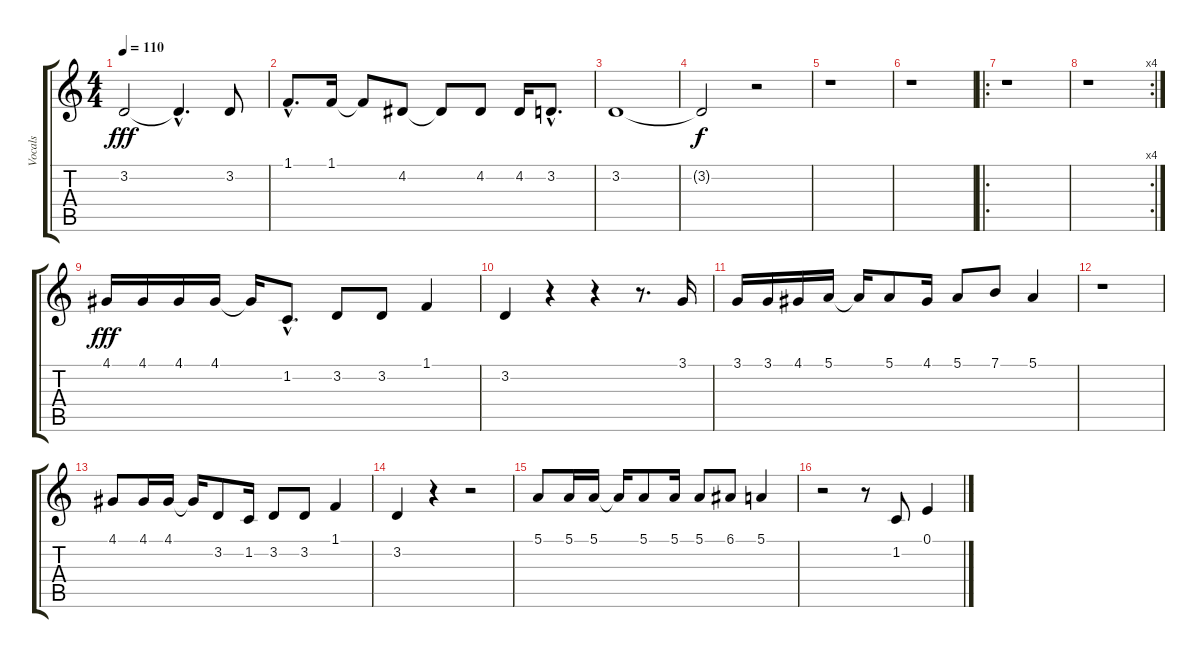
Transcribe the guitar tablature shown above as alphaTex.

\track ("Vocals" "Vocals") {instrument lead2sawtooth}
\staff {score tabs}
\tuning (E4 B3 G3 D3 A2 E2) {hide}
\ts (4 4)
\tempo 110
\clef g2
\ks c
3.2.2{dy fff} 3.2{hac t}.4{d} 3.2.8 |
1.1{hac}.8{d} 1.1.16 1.1{t}.8 4.2.8 4.2{t}.8 4.2.8 4.2.16 3.2{hac}.8{d} |
3.2.1{volume 0} |
3.2{t}.2{dy f} r.2 |
r.1 |
r.1 |
\ro
r.1 |
\rc 4
r.1 |
4.1.16{dy fff volume 16} 4.1.16 4.1.16 4.1.16 4.1{t}.16 1.2{hac}.8{d} 3.2.8 3.2.8 1.1.4 |
3.2.4 r.4 r.4 r.8{d} 3.1.16 |
3.1.16 3.1.16 4.1.16 5.1.16 5.1{t}.16 5.1.8 4.1.16 5.1.8 7.1.8 5.1.4 |
r.1 |
4.1.8 4.1.16 4.1.16 4.1{t}.16 3.2.8 1.2.16 3.2.8 3.2.8 1.1.4 |
3.2.4 r.4 r.2 |
5.1.8 5.1.16 5.1.16 5.1{t}.16 5.1.8 5.1.16 5.1.8 6.1.8 5.1.4 |
r.2 r.8 1.2.8 0.1.4
